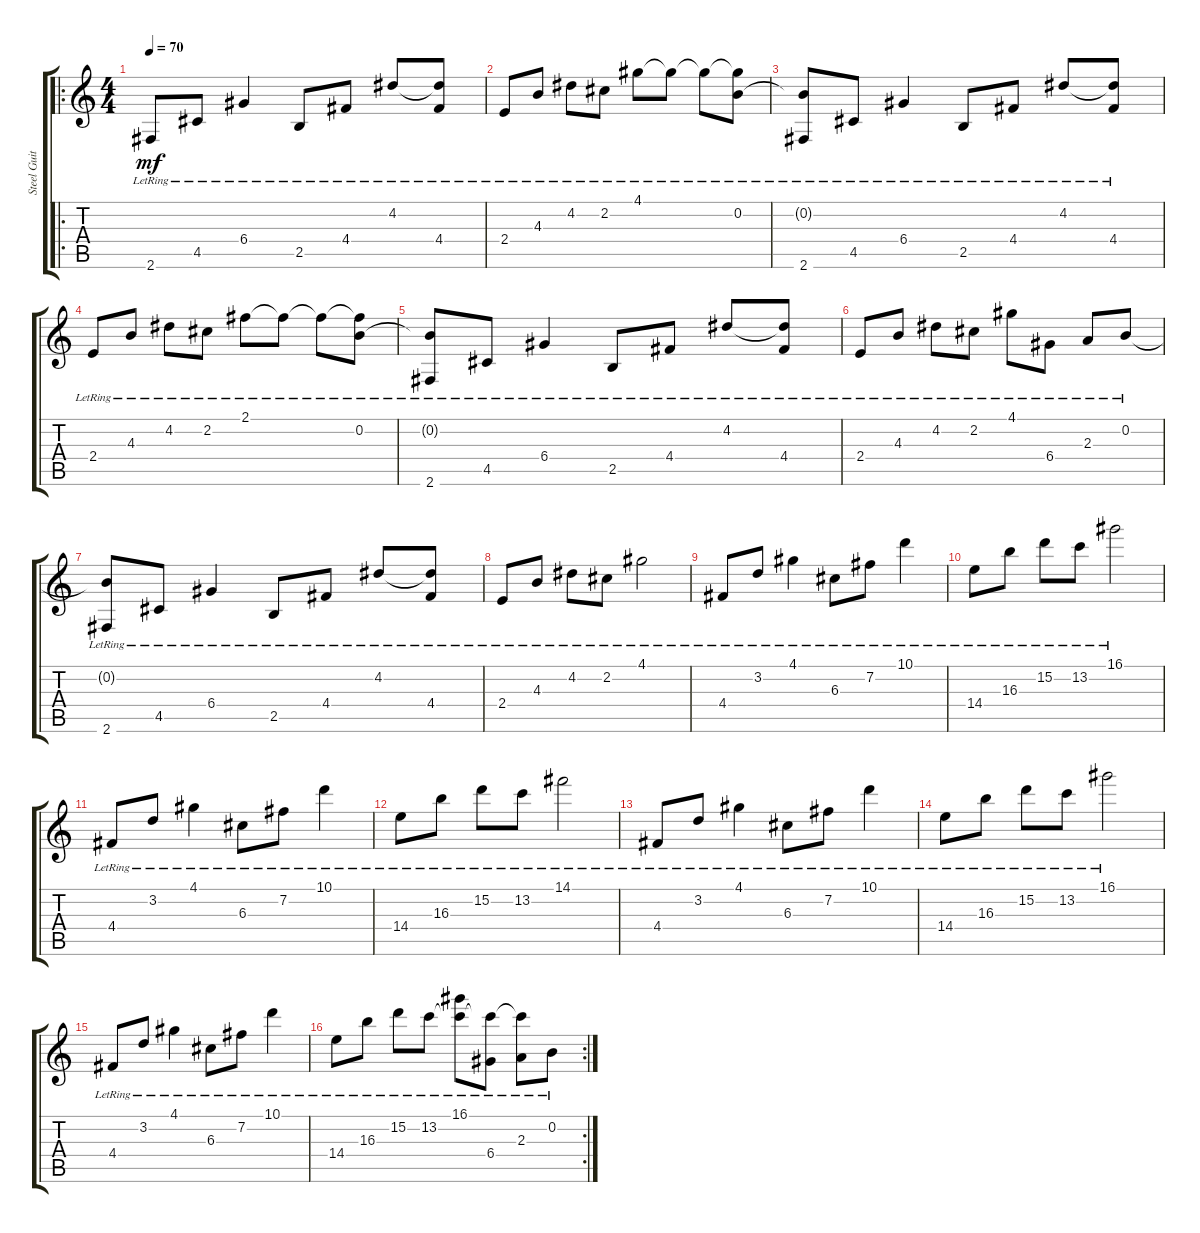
\track ("Steel Guitar" "Steel Guit") {solo instrument acousticguitarsteel}
\staff {score tabs}
\tuning (E4 B3 G3 D3 A2 E2) {hide}
\ro
\ts (4 4)
\tempo 70
\clef g2
\ks c
2.6{lr}.8{dy mf instrument acousticguitarsteel} 4.5{lr}.8 6.4{lr}.4 2.5{lr}.8 4.4{lr}.8 4.2{lr}.8 (4.2{lr t} 4.4).8 |
2.4{lr}.8 4.3{lr}.8 4.2{lr}.8 2.2{lr}.8 4.1{lr}.8 4.1{lr t}.8 4.1{lr t}.8 (4.1{lr t} 0.2).8 |
(0.2{t} 2.6{lr}).8 4.5{lr}.8 6.4{lr}.4 2.5{lr}.8 4.4{lr}.8 4.2{lr}.8 (4.2{t} 4.4{lr}).8 |
2.4{lr}.8 4.3{lr}.8 4.2{lr}.8 2.2{lr}.8 2.1{lr}.8 2.1{lr t}.8 2.1{lr t}.8 (2.1{lr t} 0.2).8 |
(0.2{t} 2.6{lr}).8 4.5{lr}.8 6.4{lr}.4 2.5{lr}.8 4.4{lr}.8 4.2{lr}.8 (4.2{lr t} 4.4).8 |
2.4{lr}.8 4.3{lr}.8 4.2{lr}.8 2.2{lr}.8 4.1{lr}.8 6.4{lr}.8 2.3{lr}.8 0.2{lr}.8 |
(0.2{t} 2.6{lr}).8 4.5{lr}.8 6.4{lr}.4 2.5{lr}.8 4.4{lr}.8 4.2{lr}.8 (4.2{lr t} 4.4).8 |
2.4{lr}.8 4.3{lr}.8 4.2{lr}.8 2.2{lr}.8 4.1{lr}.2 |
4.4{lr}.8 3.2{lr}.8 4.1{lr}.4 6.3{lr}.8 7.2{lr}.8 10.1{lr}.4 |
14.4{lr}.8 16.3{lr}.8 15.2{lr}.8 13.2{lr}.8 16.1{lr}.2 |
4.4{lr}.8 3.2{lr}.8 4.1{lr}.4 6.3{lr}.8 7.2{lr}.8 10.1{lr}.4 |
14.4{lr}.8 16.3{lr}.8 15.2{lr}.8 13.2{lr}.8 14.1{lr}.2 |
4.4{lr}.8 3.2{lr}.8 4.1{lr}.4 6.3{lr}.8 7.2{lr}.8 10.1{lr}.4 |
14.4{lr}.8 16.3{lr}.8 15.2{lr}.8 13.2{lr}.8 16.1{lr}.2 |
4.4{lr}.8 3.2{lr}.8 4.1{lr}.4 6.3{lr}.8 7.2{lr}.8 10.1{lr}.4 |
\rc 2
14.4{lr}.8 16.3{lr}.8 15.2{lr}.8 13.2{lr}.8 (16.1{lr} 13.2{lr t}).8 (13.2{lr t} 6.4{lr}).8 (13.2{lr t} 2.3{lr}).8 0.2{lr}.8
